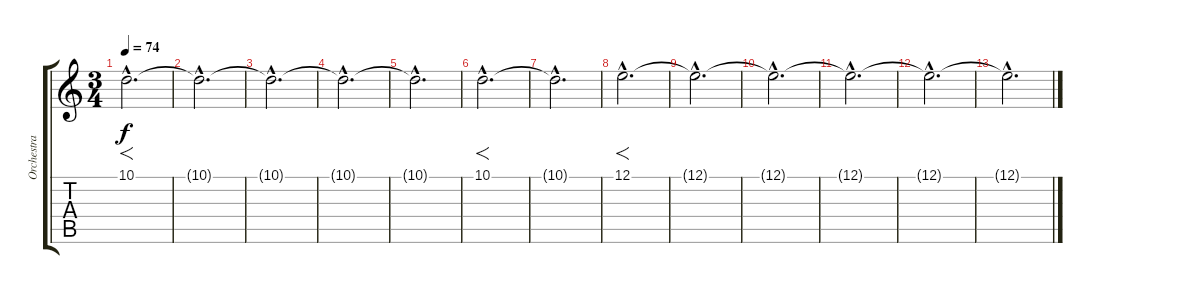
\track ("Orchestra" "Orchestra") {instrument stringensemble1}
\staff {score tabs}
\tuning (E4 B3 G3 D3 A2 E2) {hide}
\ts (3 4)
\tempo 74
\clef g2
\ks c
10.1{hac}.2{f d dy f} |
10.1{hac t}.2{d volume 4} |
10.1{hac t}.2{d} |
10.1{hac t}.2{d} |
10.1{hac t}.2{d} |
10.1{hac}.2{f d instrument stringensemble1} |
10.1{hac t}.2{d} |
12.1{hac}.2{f d} |
12.1{hac t}.2{d} |
12.1{hac t}.2{d} |
12.1{hac t}.2{d} |
12.1{hac t}.2{d} |
12.1{hac t}.2{d}
